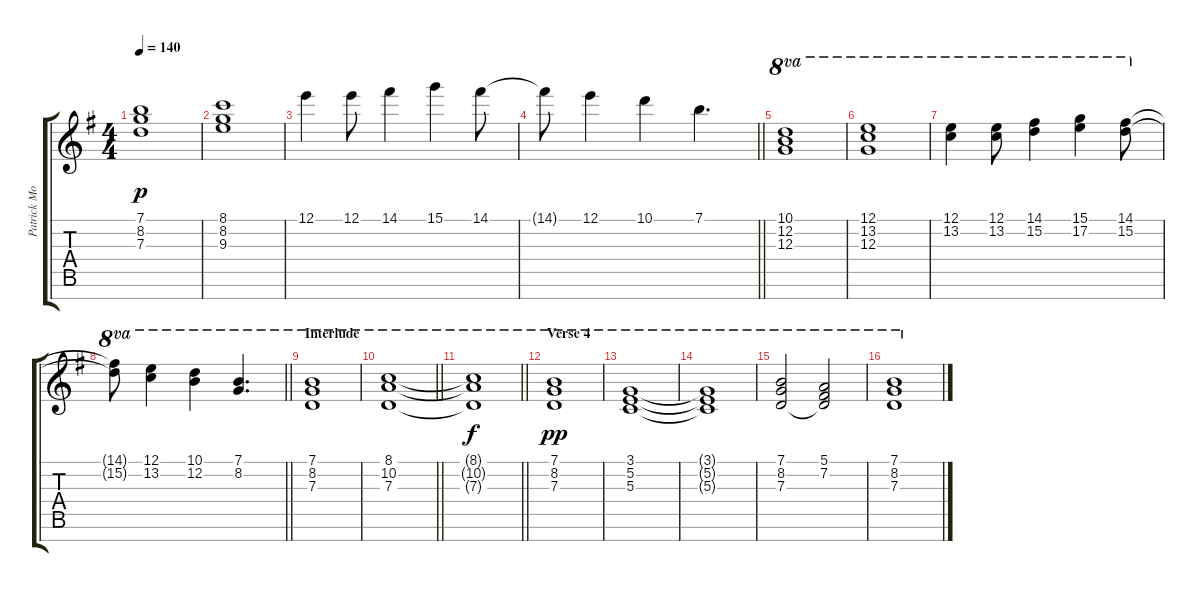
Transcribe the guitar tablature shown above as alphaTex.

\track ("Patrick Moraz 3" "Patrick Mo") {instrument acousticguitarnylon}
\staff {score tabs}
\tuning (E4 B3 G3 D3 A2 E2 B1) {hide}
\ts (4 4)
\section ("" "")
\tempo 140
\clef g2
\ks g
(7.1 8.2 7.3).1{dy p} |
(8.1 8.2 9.3).1 |
12.1.4 12.1.8 14.1.4 15.1.4 14.1.8 |
\barLineRight lightlight
14.1{t}.8 12.1.4 10.1.4 7.1.4{d} |
\section ("" "")
(10.1 12.2 12.3).1{ot 8va instrument synthbrass1} |
(12.1 13.2 12.3).1{ot 8va} |
(12.1 13.2).4{ot 8va} (12.1 13.2).8{ot 8va} (14.1 15.2).4{ot 8va} (15.1 17.2).4{ot 8va} (14.1 15.2).8{ot 8va} |
\barLineRight lightlight
(14.1{t} 15.2{t}).8{ot 8va} (12.1 13.2).4{ot 8va} (10.1 12.2).4{ot 8va} (7.1 8.2).4{d ot 8va} |
\section ("" "Interlude")
(7.1 8.2 7.3).1{ot 8va} |
\barLineRight lightlight
(8.1 10.2 7.3).1{ot 8va} |
\barLineRight lightlight
(8.1{t} 10.2{t} 7.3{t}).1{ot 8va dy f} |
\section ("" "Verse 4")
(7.1 8.2 7.3).1{ot 8va dy pp} |
(3.1 5.2 5.3).1{ot 8va} |
(3.1{t} 5.2{t} 5.3{t}).1{ot 8va} |
(7.1 8.2 7.3).2{ot 8va} (5.1 7.2 7.3{t}).2{ot 8va} |
(7.1 8.2 7.3).1{ot 8va}
